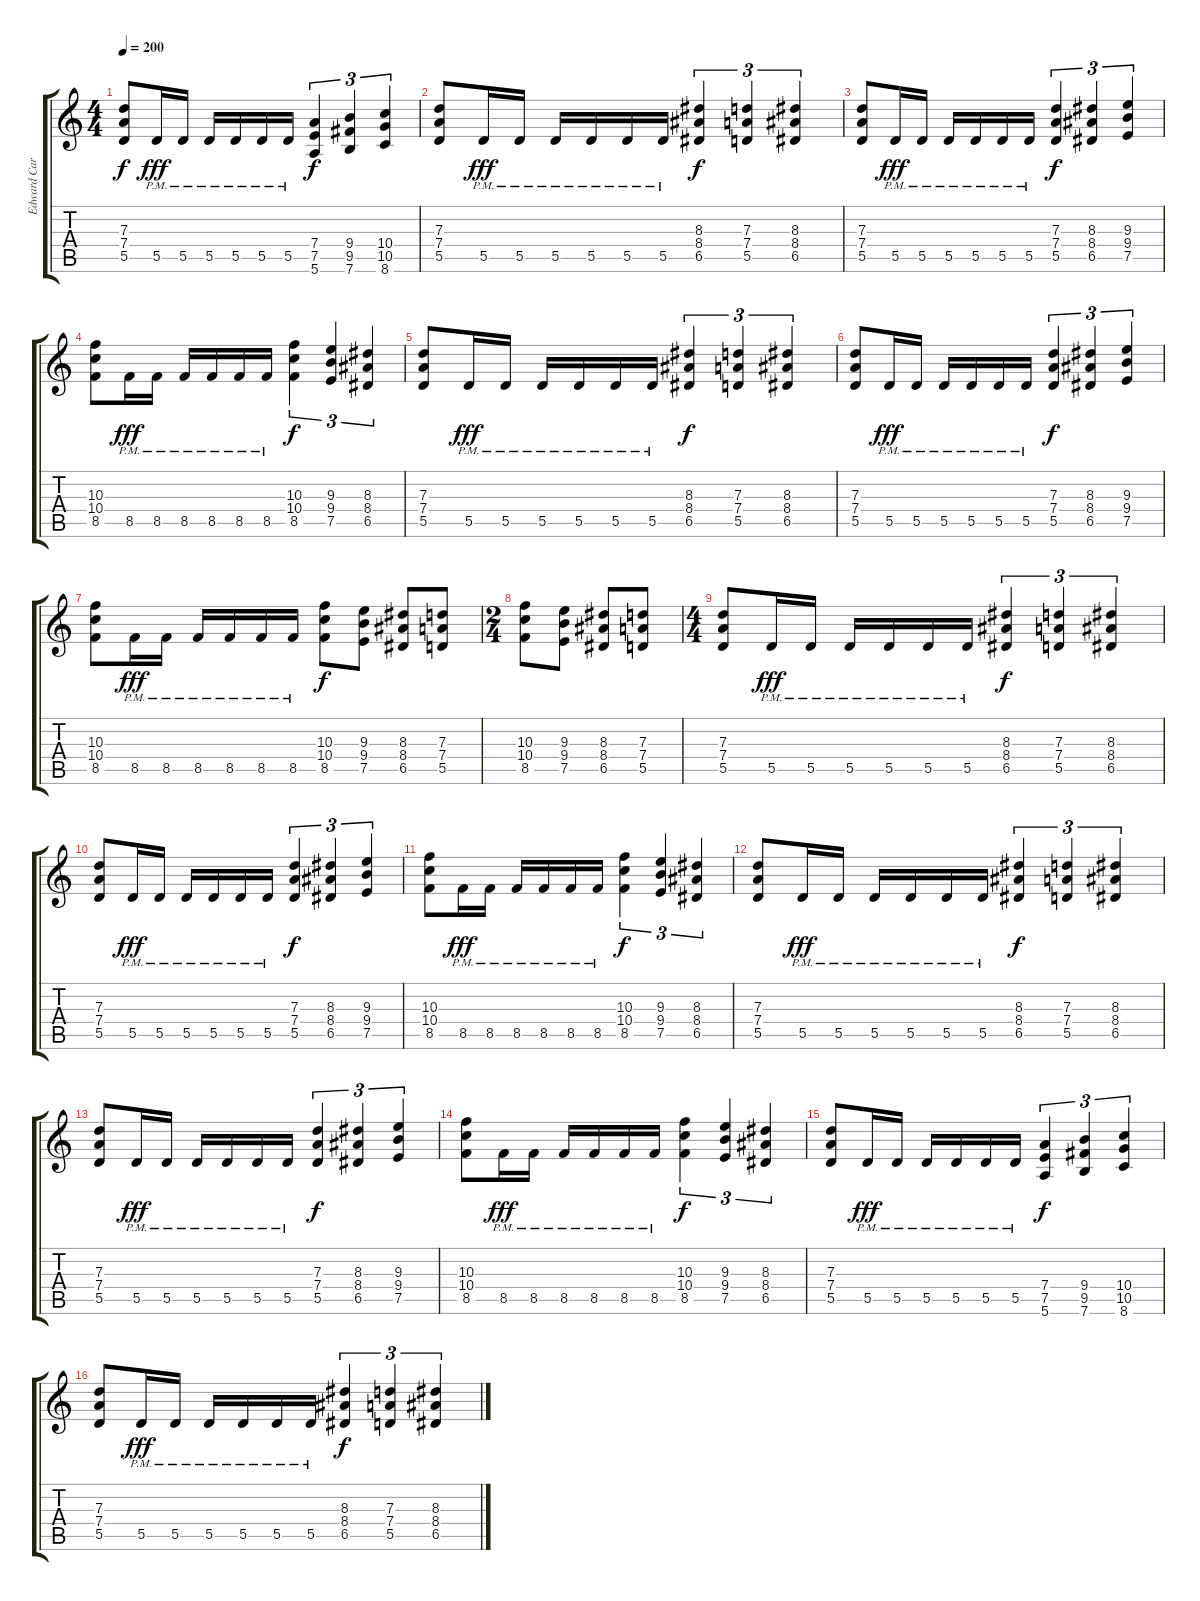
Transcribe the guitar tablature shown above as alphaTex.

\track ("Edward Carlson" "Edward Car") {instrument overdrivenguitar}
\staff {score tabs}
\tuning (E4 B3 G3 D3 A2 E2) {hide}
\ts (4 4)
\tempo 200
\clef g2
\ks c
(7.3 7.4 5.5).8{dy f} 5.5{pm}.16{dy fff} 5.5{pm}.16 5.5{pm}.16 5.5{pm}.16 5.5{pm}.16 5.5{pm}.16 (7.4 7.5 5.6).4{tu (3 2) dy f} (9.4 9.5 7.6).4{tu (3 2)} (10.4 10.5 8.6).4{tu (3 2)} |
(7.3 7.4 5.5).8 5.5{pm}.16{dy fff} 5.5{pm}.16 5.5{pm}.16 5.5{pm}.16 5.5{pm}.16 5.5{pm}.16 (8.3 8.4 6.5).4{tu (3 2) dy f} (7.3 7.4 5.5).4{tu (3 2)} (8.3 8.4 6.5).4{tu (3 2)} |
(7.3 7.4 5.5).8 5.5{pm}.16{dy fff} 5.5{pm}.16 5.5{pm}.16 5.5{pm}.16 5.5{pm}.16 5.5{pm}.16 (7.3 7.4 5.5).4{tu (3 2) dy f} (8.3 8.4 6.5).4{tu (3 2)} (9.3 9.4 7.5).4{tu (3 2)} |
(10.3 10.4 8.5).8 8.5{pm}.16{dy fff} 8.5{pm}.16 8.5{pm}.16 8.5{pm}.16 8.5{pm}.16 8.5{pm}.16 (10.3 10.4 8.5).4{tu (3 2) dy f} (9.3 9.4 7.5).4{tu (3 2)} (8.3 8.4 6.5).4{tu (3 2)} |
(7.3 7.4 5.5).8 5.5{pm}.16{dy fff} 5.5{pm}.16 5.5{pm}.16 5.5{pm}.16 5.5{pm}.16 5.5{pm}.16 (8.3 8.4 6.5).4{tu (3 2) dy f} (7.3 7.4 5.5).4{tu (3 2)} (8.3 8.4 6.5).4{tu (3 2)} |
(7.3 7.4 5.5).8 5.5{pm}.16{dy fff} 5.5{pm}.16 5.5{pm}.16 5.5{pm}.16 5.5{pm}.16 5.5{pm}.16 (7.3 7.4 5.5).4{tu (3 2) dy f} (8.3 8.4 6.5).4{tu (3 2)} (9.3 9.4 7.5).4{tu (3 2)} |
(10.3 10.4 8.5).8 8.5{pm}.16{dy fff} 8.5{pm}.16 8.5{pm}.16 8.5{pm}.16 8.5{pm}.16 8.5{pm}.16 (10.3 10.4 8.5).8{dy f} (9.3 9.4 7.5).8 (8.3 8.4 6.5).8 (7.3 7.4 5.5).8 |
\ts (2 4)
(10.3 10.4 8.5).8 (9.3 9.4 7.5).8 (8.3 8.4 6.5).8 (7.3 7.4 5.5).8 |
\ts (4 4)
(7.3 7.4 5.5).8 5.5{pm}.16{dy fff} 5.5{pm}.16 5.5{pm}.16 5.5{pm}.16 5.5{pm}.16 5.5{pm}.16 (8.3 8.4 6.5).4{tu (3 2) dy f} (7.3 7.4 5.5).4{tu (3 2)} (8.3 8.4 6.5).4{tu (3 2)} |
(7.3 7.4 5.5).8 5.5{pm}.16{dy fff} 5.5{pm}.16 5.5{pm}.16 5.5{pm}.16 5.5{pm}.16 5.5{pm}.16 (7.3 7.4 5.5).4{tu (3 2) dy f} (8.3 8.4 6.5).4{tu (3 2)} (9.3 9.4 7.5).4{tu (3 2)} |
(10.3 10.4 8.5).8 8.5{pm}.16{dy fff} 8.5{pm}.16 8.5{pm}.16 8.5{pm}.16 8.5{pm}.16 8.5{pm}.16 (10.3 10.4 8.5).4{tu (3 2) dy f} (9.3 9.4 7.5).4{tu (3 2)} (8.3 8.4 6.5).4{tu (3 2)} |
(7.3 7.4 5.5).8 5.5{pm}.16{dy fff} 5.5{pm}.16 5.5{pm}.16 5.5{pm}.16 5.5{pm}.16 5.5{pm}.16 (8.3 8.4 6.5).4{tu (3 2) dy f} (7.3 7.4 5.5).4{tu (3 2)} (8.3 8.4 6.5).4{tu (3 2)} |
(7.3 7.4 5.5).8 5.5{pm}.16{dy fff} 5.5{pm}.16 5.5{pm}.16 5.5{pm}.16 5.5{pm}.16 5.5{pm}.16 (7.3 7.4 5.5).4{tu (3 2) dy f} (8.3 8.4 6.5).4{tu (3 2)} (9.3 9.4 7.5).4{tu (3 2)} |
(10.3 10.4 8.5).8 8.5{pm}.16{dy fff} 8.5{pm}.16 8.5{pm}.16 8.5{pm}.16 8.5{pm}.16 8.5{pm}.16 (10.3 10.4 8.5).4{tu (3 2) dy f} (9.3 9.4 7.5).4{tu (3 2)} (8.3 8.4 6.5).4{tu (3 2)} |
(7.3 7.4 5.5).8 5.5{pm}.16{dy fff} 5.5{pm}.16 5.5{pm}.16 5.5{pm}.16 5.5{pm}.16 5.5{pm}.16 (7.4 7.5 5.6).4{tu (3 2) dy f} (9.4 9.5 7.6).4{tu (3 2)} (10.4 10.5 8.6).4{tu (3 2)} |
(7.3 7.4 5.5).8 5.5{pm}.16{dy fff} 5.5{pm}.16 5.5{pm}.16 5.5{pm}.16 5.5{pm}.16 5.5{pm}.16 (8.3 8.4 6.5).4{tu (3 2) dy f} (7.3 7.4 5.5).4{tu (3 2)} (8.3 8.4 6.5).4{tu (3 2)}
